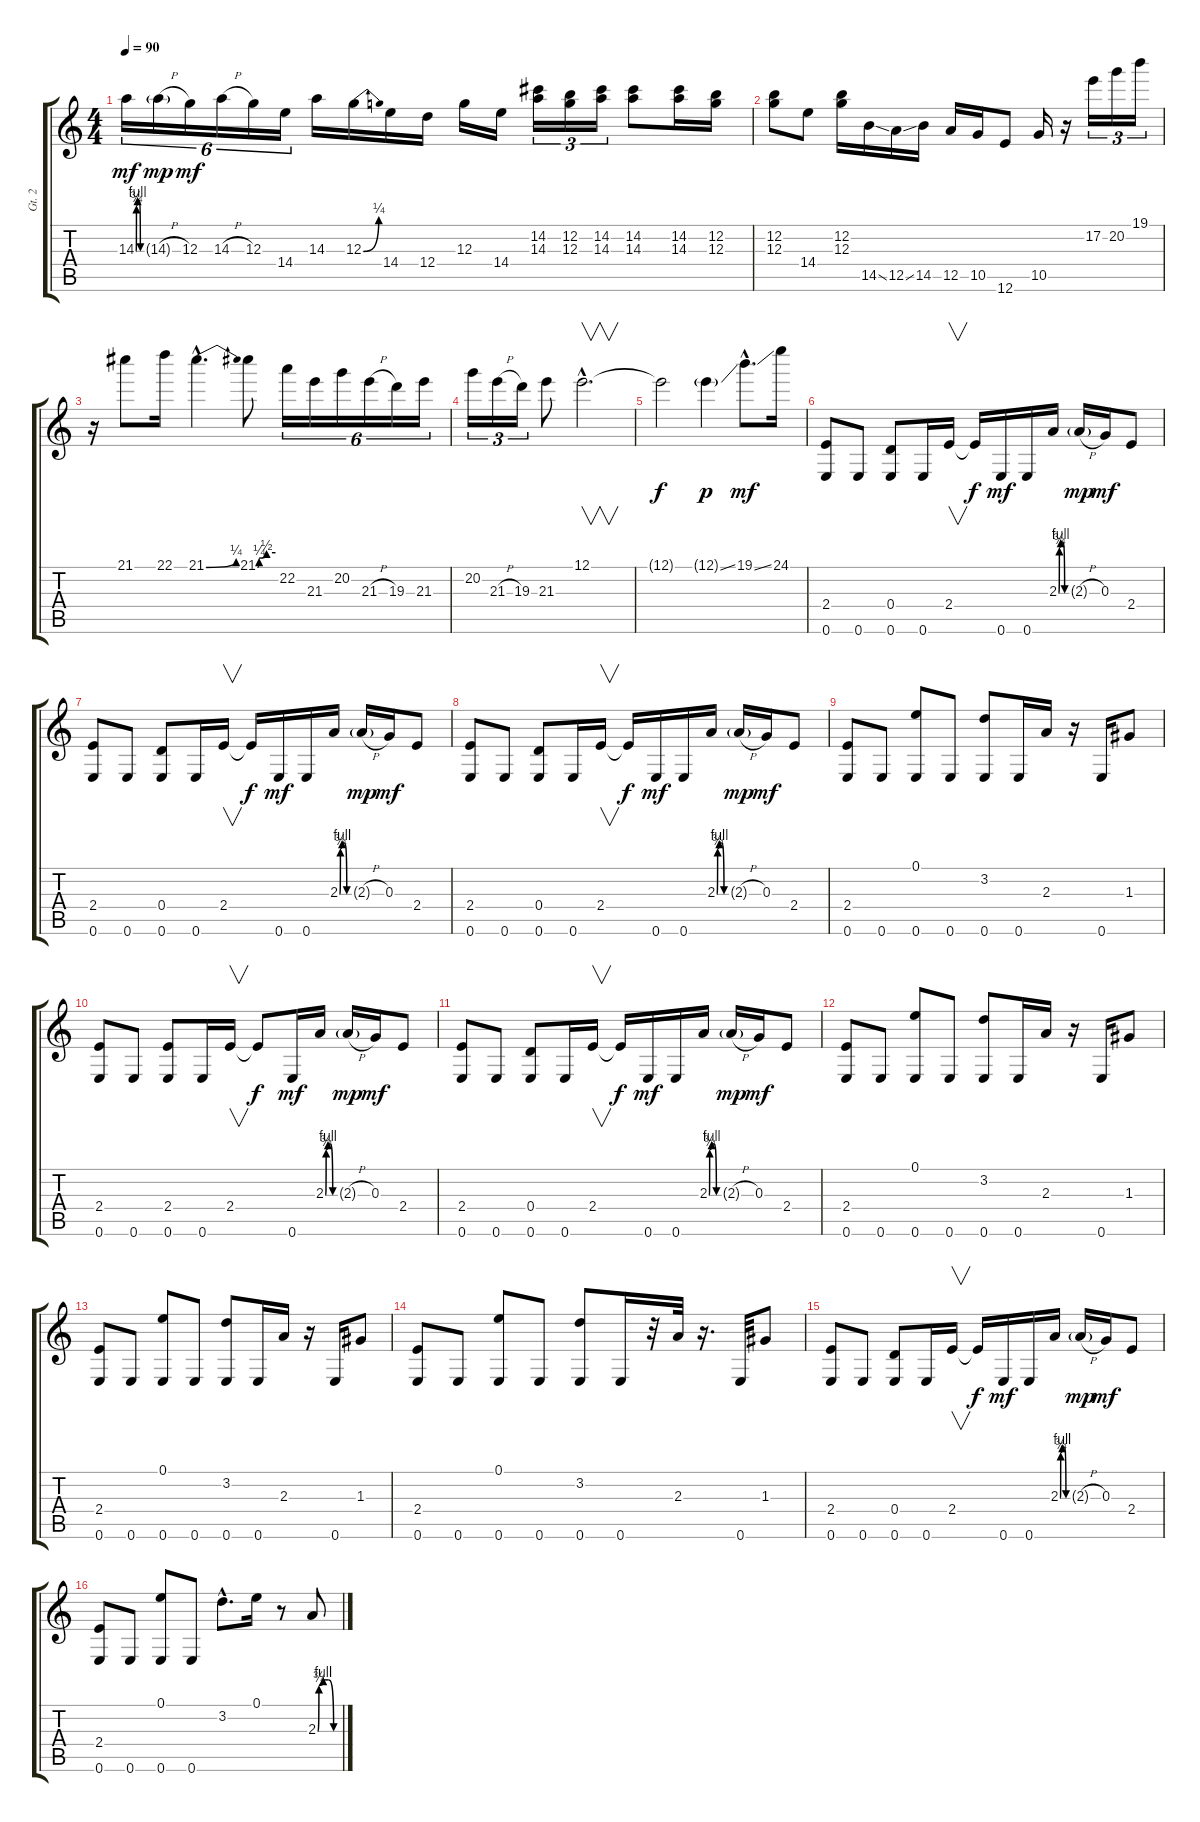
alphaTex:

\track ("Gt. 2" "Gt. 2") {instrument distortionguitar}
\staff {score tabs}
\tuning (E4 B3 G3 D3 A2 E2) {hide}
\ts (4 4)
\tempo 90
\clef g2
\ks c
14.3{be (custom 0 0 3 3 15 4 30 4 45 0 60 0)}.16{tu (6 4) dy mf} 14.3{h g}.16{tu (6 4) dy mp} 12.3.16{tu (6 4) dy mf} 14.3{h}.16{tu (6 4)} 12.3.16{tu (6 4)} 14.4.16{tu (6 4)} 14.3.16 12.3{be (bend 0 0 60 1)}.16 14.4.16 12.4.16 12.3.16 14.4.16 (14.2 14.3).16{tu (3 2)} (12.2 12.3).16{tu (3 2)} (14.2 14.3).16{tu (3 2)} (14.2 14.3).8 (14.2 14.3).16 (12.2 12.3).16 |
(12.2 12.3).8 14.4.8 (12.2 12.3).16 14.5{ss}.16 12.5{ss}.16 14.5.16 12.5.16 10.5.16 12.6.8 10.5.16 r.16 17.2.16{tu (3 2)} 20.2.16{tu (3 2)} 19.1.16{tu (3 2)} |
r.16 21.1.8 22.1.16 21.1{be (bend 0 0 60 1) hac}.4{d} 21.1{be (custom 0 0 5 1 30 2 60 2)}.8 22.2.16{tu (6 4)} 21.3.16{tu (6 4)} 20.2.16{tu (6 4)} 21.3{h}.16{tu (6 4)} 19.3.16{tu (6 4)} 21.3.16{tu (6 4)} |
20.2.16{tu (3 2)} 21.3{h}.16{tu (3 2)} 19.3.16{tu (3 2)} 21.3.8 12.1{hac}.2{v d} |
12.1{t}.2{dy f} 12.1{ss g}.4{dy p} 19.1{ss hac}.8{d dy mf} 24.1.16 |
(2.4 0.6).8 0.6.8 (0.4 0.6).8 0.6.16 2.4.16{v} 2.4{t}.16{dy f} 0.6.16{dy mf} 0.6.16 2.3{be (custom 0 0 4 3 15 4 30 4 45 0 60 0)}.16 2.3{h g}.16{dy mp} 0.3.16{dy mf} 2.4.8 |
(2.4 0.6).8 0.6.8 (0.4 0.6).8 0.6.16 2.4.16{v} 2.4{t}.16{dy f} 0.6.16{dy mf} 0.6.16 2.3{be (custom 0 0 4 3 15 4 30 4 45 0 60 0)}.16 2.3{h g}.16{dy mp} 0.3.16{dy mf} 2.4.8 |
(2.4 0.6).8 0.6.8 (0.4 0.6).8 0.6.16 2.4.16{v} 2.4{t}.16{dy f} 0.6.16{dy mf} 0.6.16 2.3{be (custom 0 0 4 3 15 4 30 4 45 0 60 0)}.16 2.3{h g}.16{dy mp} 0.3.16{dy mf} 2.4.8 |
(2.4 0.6).8 0.6.8 (0.1 0.6).8 0.6.8 (3.2 0.6).8 0.6.16 2.3.16 r.16 0.6.16 1.3.8 |
(2.4 0.6).8 0.6.8 (2.4 0.6).8 0.6.16 2.4.16{v} 2.4{t}.8{dy f} 0.6.16{dy mf} 2.3{be (custom 0 0 3 3 15 4 30 4 45 0 60 0)}.16 2.3{h g}.16{dy mp} 0.3.16{dy mf} 2.4.8 |
(2.4 0.6).8 0.6.8 (0.4 0.6).8 0.6.16 2.4.16{v} 2.4{t}.16{dy f} 0.6.16{dy mf} 0.6.16 2.3{be (custom 0 0 2 3 15 4 30 4 45 0 60 0)}.16 2.3{h g}.16{dy mp} 0.3.16{dy mf} 2.4.8 |
(2.4 0.6).8 0.6.8 (0.1 0.6).8 0.6.8 (3.2 0.6).8 0.6.16 2.3.16 r.16 0.6.16 1.3.8 |
(2.4 0.6).8 0.6.8 (0.1 0.6).8 0.6.8 (3.2 0.6).8 0.6.16 2.3.16 r.16 0.6.16 1.3.8 |
(2.4 0.6).8 0.6.8 (0.1 0.6).8 0.6.8 (3.2 0.6).8 0.6.16 r.32 2.3.32 r.16{d} 0.6.32 1.3.8 |
(2.4 0.6).8 0.6.8 (0.4 0.6).8 0.6.16 2.4.16{v} 2.4{t}.16{dy f} 0.6.16{dy mf} 0.6.16 2.3{be (custom 0 0 2 3 15 4 30 4 45 0 60 0)}.16 2.3{h g}.16{dy mp} 0.3.16{dy mf} 2.4.8 |
(2.4 0.6).8 0.6.8 (0.1 0.6).8 0.6.8 3.2{hac}.8{d} 0.1.16 r.8 2.3{be (custom 0 0 3 3 15 4 30 4 45 0 60 0)}.8
